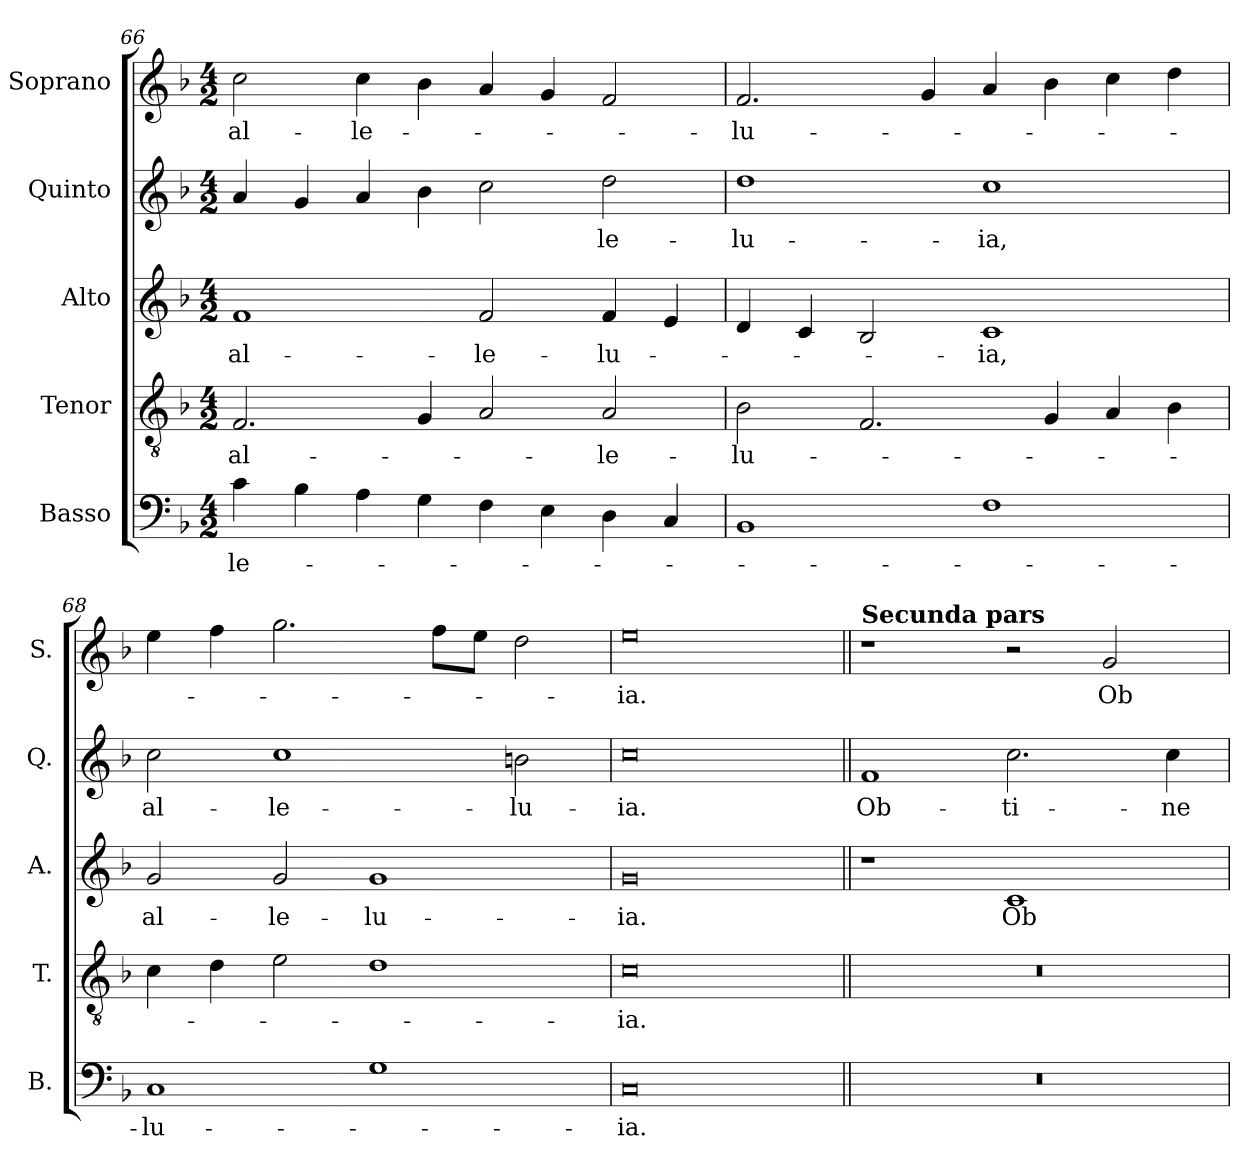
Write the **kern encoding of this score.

**kern	**text	**kern	**text	**kern	**text	**kern	**text	**kern	**text
*part5	*part5	*part4	*part4	*part3	*part3	*part2	*part2	*part1	*part1
*staff5	*staff5	*staff4	*staff4	*staff3	*staff3	*staff2	*staff2	*staff1	*staff1
*I"Basso	*	*I"Tenor	*	*I"Alto	*	*I"Quinto	*	*I"Soprano	*
*I'B.	*	*I'T.	*	*I'A.	*	*I'Q.	*	*I'S.	*
*clefF4	*	*clefGv2	*	*clefG2	*	*clefG2	*	*clefG2	*
*	*	*ITrd7c12	*	*	*	*	*	*	*
*k[b-]	*	*k[b-]	*	*k[b-]	*	*k[b-]	*	*k[b-]	*
*F:	*	*F:	*	*F:	*	*F:	*	*F:	*
*M4/2	*	*M4/2	*	*M4/2	*	*M4/2	*	*M4/2	*
=66	=66	=66	=66	=66	=66	=66	=66	=66	=66
!	!LO:LY:b:color=#000000	!	!	!	!	!	!	!	!
!	!	!	!LO:LY:b:color=#000000	!	!	!	!	!	!
!	!	!	!	!	!LO:LY:b:color=#000000	!	!	!	!
!	!	!	!	!	!	!	!	!	!LO:LY:b:color=#000000
4ci\	-le-	2.FFi/	al-	1fi	al-	4ai/	.	2cci\	al-
4B-i\	.	.	.	.	.	4gi/	.	.	.
!	!	!	!	!	!	!	!	!	!LO:LY:b:color=#000000
4Ai\	.	.	.	.	.	4ai/	.	4cci\	-le-
4Gi\	.	4GGi/	.	.	.	4b-i\	.	4b-i\	.
!	!	!	!	!	!LO:LY:b:color=#000000	!	!	!	!
4Fi\	.	2AAi/	.	2fi/	-le-	2cci\	.	4ai/	.
4Ei\	.	.	.	.	.	.	.	4gi/	.
!	!	!	!LO:LY:b:color=#000000	!	!	!	!	!	!
!	!	!	!	!	!LO:LY:b:color=#000000	!	!	!	!
!	!	!	!	!	!	!	!LO:LY:b:color=#000000	!	!
4Di\	.	2AAi/	-le-	4fi/	-lu-	2ddi\	-le-	2fi/	.
4Ci/	.	.	.	4ei/	.	.	.	.	.
=67	=67	=67	=67	=67	=67	=67	=67	=67	=67
!	!	!	!LO:LY:b:color=#000000	!	!	!	!	!	!
!	!	!	!	!	!	!	!LO:LY:b:color=#000000	!	!
!	!	!	!	!	!	!	!	!	!LO:LY:b:color=#000000
1BB-i	.	2BB-i\	-lu-	4di/	.	1ddi	-lu-	2.fi/	-lu-
.	.	.	.	4ci/	.	.	.	.	.
.	.	2.FFi/	.	2B-i/	.	.	.	.	.
.	.	.	.	.	.	.	.	4gi/	.
!	!	!	!	!	!LO:LY:b:color=#000000	!	!	!	!
!	!	!	!	!	!	!	!LO:LY:b:color=#000000	!	!
1Fi	.	.	.	1ci	-ia,	1cci	-ia,	4ai/	.
.	.	4GGi/	.	.	.	.	.	4b-i\	.
.	.	4AAi/	.	.	.	.	.	4cci\	.
.	.	4BB-i\	.	.	.	.	.	4ddi\	.
!!LO:LB:g=z
=68	=68	=68	=68	=68	=68	=68	=68	=68	=68
!	!LO:LY:b:color=#000000	!	!	!	!	!	!	!	!
!	!	!	!	!	!LO:LY:b:color=#000000	!	!	!	!
!	!	!	!	!	!	!	!LO:LY:b:color=#000000	!	!
1Ci	-lu-	4Ci\	.	2gi/	al-	2cci\	al-	4eei\	.
.	.	4Di\	.	.	.	.	.	4ffi\	.
!	!	!	!	!	!LO:LY:b:color=#000000	!	!	!	!
!	!	!	!	!	!	!	!LO:LY:b:color=#000000	!	!
.	.	2Ei\	.	2gi/	-le-	1cci	-le-	2.ggi\	.
!	!	!	!	!	!LO:LY:b:color=#000000	!	!	!	!
1Gi	.	1Di	.	1gi	-lu-	.	.	.	.
.	.	.	.	.	.	.	.	8ffi\L	.
.	.	.	.	.	.	.	.	8eei\J	.
!	!	!	!	!	!	!	!LO:LY:b:color=#000000	!	!
.	.	.	.	.	.	2bni\	-lu-	2ddi\	.
=69	=69	=69	=69	=69	=69	=69	=69	=69	=69
!	!LO:LY:b:color=#000000	!	!	!	!	!	!	!	!
!	!	!	!LO:LY:b:color=#000000	!	!	!	!	!	!
!	!	!	!	!	!LO:LY:b:color=#000000	!	!	!	!
!	!	!	!	!	!	!	!LO:LY:b:color=#000000	!	!
!	!	!	!	!	!	!	!	!	!LO:LY:b:color=#000000
0Ci	-ia.	0Ci	-ia.	0gi	-ia.	0cci	-ia.	0eei	-ia.
=70||	=70||	=70||	=70||	=70||	=70||	=70||	=70||	=70||	=70||
!LO:N:vis=1	!	!LO:N:vis=1	!	!	!	!	!	!	!
!	!	!	!	!	!	!	!	!LO:TX:a:B:t=Secunda pars	!
!	!	!	!	!	!	!	!LO:LY:b:color=#000000	!	!
0r	.	0r	.	1r	.	1fi	Ob-	1r	.
!	!	!	!	!	!LO:LY:b:color=#000000	!	!	!	!
!	!	!	!	!	!	!	!LO:LY:b:color=#000000	!	!
.	.	.	.	1ci	Ob-	2.cci\	-ti-	2r	.
!	!	!	!	!	!	!	!	!	!LO:LY:b:color=#000000
.	.	.	.	.	.	.	.	2gi/	Ob-
!	!	!	!	!	!	!	!LO:LY:b:color=#000000	!	!
.	.	.	.	.	.	4cci\	-ne-	.	.
=	=	=	=	=	=	=	=	=	=
*-	*-	*-	*-	*-	*-	*-	*-	*-	*-
